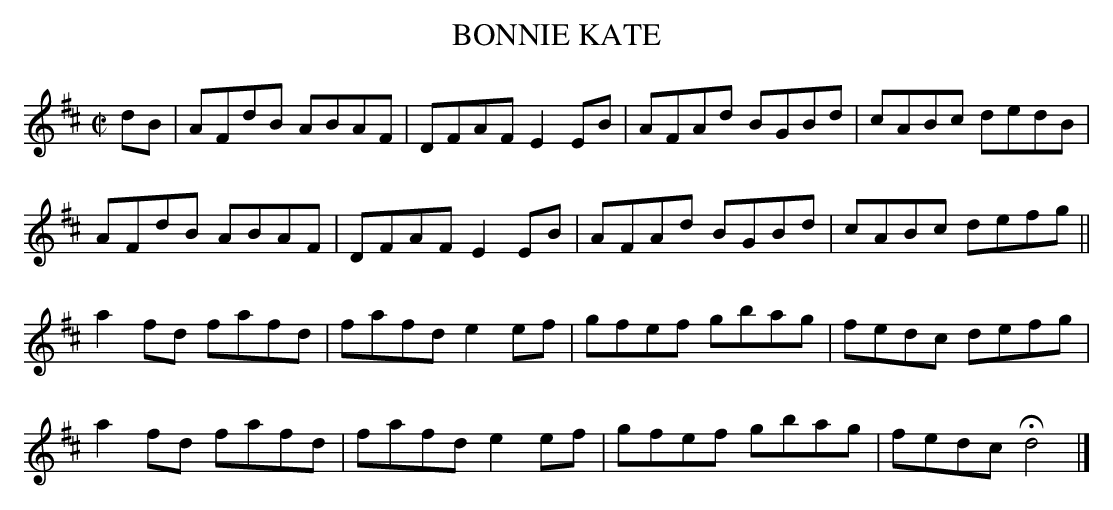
X:1
T:BONNIE KATE
M:C|
L:1/8
K:D
dB|AFdB ABAF|DFAF E2EB|AFAd BGBd|cABc dedB|
AFdB ABAF|DFAF E2EB|AFAd BGBd|cABc defg||
a2fd fafd|fafd e2ef|gfef gbag|fedc defg|
a2fd fafd|fafd e2ef|gfef gbag|fedc Hd4|]
